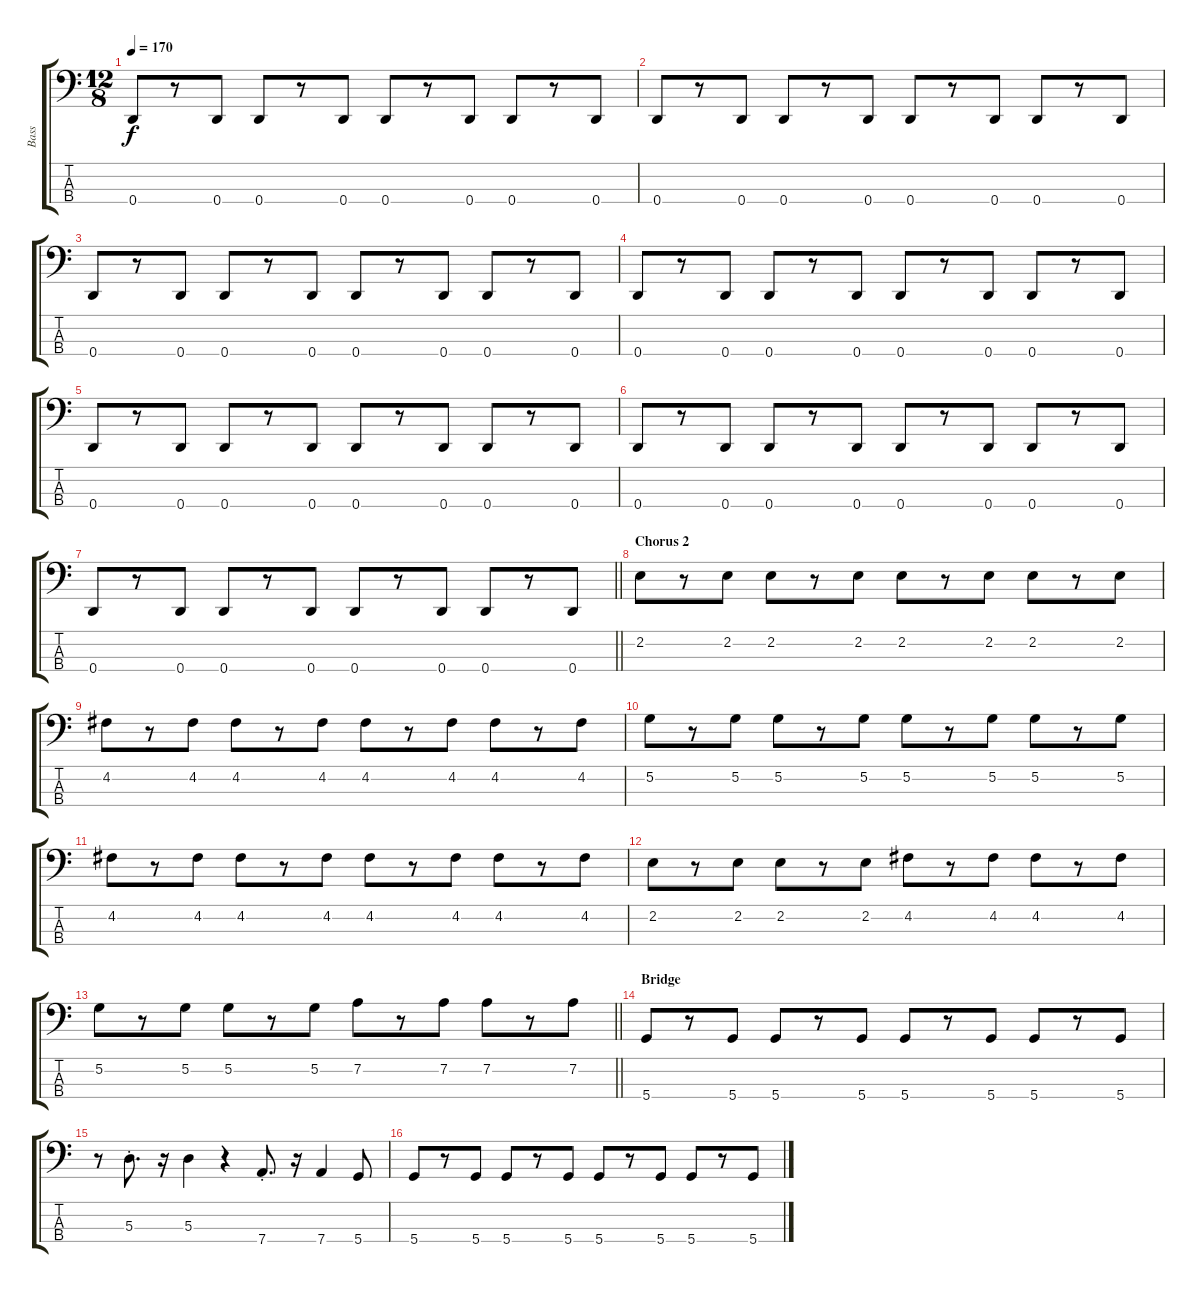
\track ("Bass" "Bass") {instrument electricbassfinger}
\staff {score tabs}
\tuning (G2 D2 A1 D1) {hide}
\ts (12 8)
\tempo 170
\clef f4
\ks c
0.4.8{dy f} r.8 0.4.8 0.4.8 r.8 0.4.8 0.4.8 r.8 0.4.8 0.4.8 r.8 0.4.8 |
0.4.8 r.8 0.4.8 0.4.8 r.8 0.4.8 0.4.8 r.8 0.4.8 0.4.8 r.8 0.4.8 |
0.4.8 r.8 0.4.8 0.4.8 r.8 0.4.8 0.4.8 r.8 0.4.8 0.4.8 r.8 0.4.8 |
0.4.8 r.8 0.4.8 0.4.8 r.8 0.4.8 0.4.8 r.8 0.4.8 0.4.8 r.8 0.4.8 |
0.4.8 r.8 0.4.8 0.4.8 r.8 0.4.8 0.4.8 r.8 0.4.8 0.4.8 r.8 0.4.8 |
0.4.8 r.8 0.4.8 0.4.8 r.8 0.4.8 0.4.8 r.8 0.4.8 0.4.8 r.8 0.4.8 |
\barLineRight lightlight
0.4.8 r.8 0.4.8 0.4.8 r.8 0.4.8 0.4.8 r.8 0.4.8 0.4.8 r.8 0.4.8 |
\section ("" "Chorus 2")
2.2.8 r.8 2.2.8 2.2.8 r.8 2.2.8 2.2.8 r.8 2.2.8 2.2.8 r.8 2.2.8 |
4.2.8 r.8 4.2.8 4.2.8 r.8 4.2.8 4.2.8 r.8 4.2.8 4.2.8 r.8 4.2.8 |
5.2.8 r.8 5.2.8 5.2.8 r.8 5.2.8 5.2.8 r.8 5.2.8 5.2.8 r.8 5.2.8 |
4.2.8 r.8 4.2.8 4.2.8 r.8 4.2.8 4.2.8 r.8 4.2.8 4.2.8 r.8 4.2.8 |
2.2.8 r.8 2.2.8 2.2.8 r.8 2.2.8 4.2.8 r.8 4.2.8 4.2.8 r.8 4.2.8 |
\barLineRight lightlight
5.2.8 r.8 5.2.8 5.2.8 r.8 5.2.8 7.2.8 r.8 7.2.8 7.2.8 r.8 7.2.8 |
\section ("" "Bridge")
5.4.8 r.8 5.4.8 5.4.8 r.8 5.4.8 5.4.8 r.8 5.4.8 5.4.8 r.8 5.4.8 |
r.8 5.3{st}.8{d} r.16 5.3.4 r.4 7.4{st}.8{d} r.16 7.4.4 5.4.8 |
5.4.8 r.8 5.4.8 5.4.8 r.8 5.4.8 5.4.8 r.8 5.4.8 5.4.8 r.8 5.4.8
